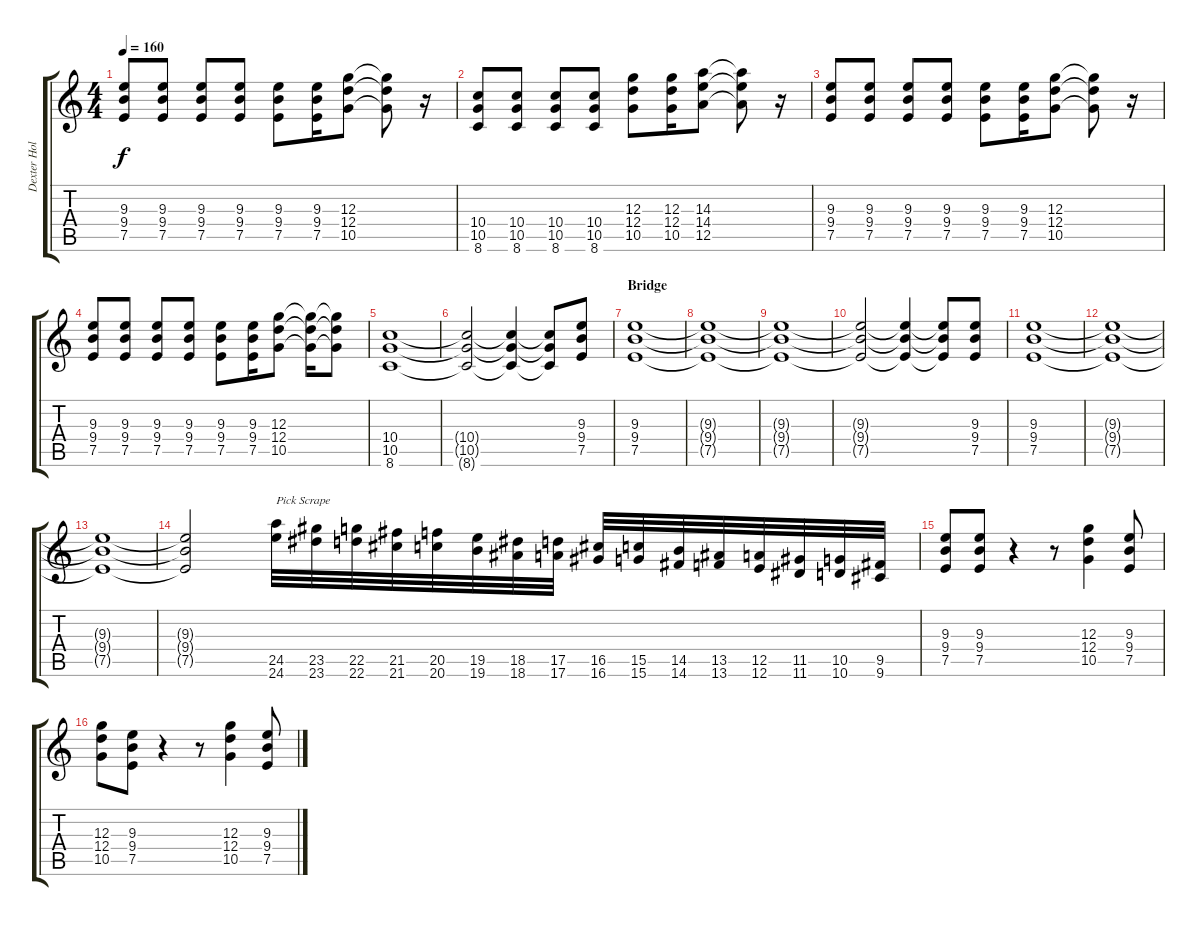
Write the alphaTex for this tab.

\track ("Dexter Holland" "Dexter Hol") {instrument distortionguitar}
\staff {score tabs}
\tuning (E4 B3 G3 D3 A2 E2) {hide}
\ts (4 4)
\tempo 160
\clef g2
\ks c
(9.3 9.4 7.5).8{dy f} (9.3 9.4 7.5).8 (9.3 9.4 7.5).8 (9.3 9.4 7.5).8 (9.3 9.4 7.5).8 (9.3 9.4 7.5).16 (12.3 12.4 10.5).8 (12.3{t} 12.4{t} 10.5{t}).8 r.16 |
(10.4 10.5 8.6).8 (10.4 10.5 8.6).8 (10.4 10.5 8.6).8 (10.4 10.5 8.6).8 (12.3 12.4 10.5).8 (12.3 12.4 10.5).16 (14.3 14.4 12.5).8 (14.3{t} 14.4{t} 12.5{t}).8 r.16 |
(9.3 9.4 7.5).8 (9.3 9.4 7.5).8 (9.3 9.4 7.5).8 (9.3 9.4 7.5).8 (9.3 9.4 7.5).8 (9.3 9.4 7.5).16 (12.3 12.4 10.5).8 (12.3{t} 12.4{t} 10.5{t}).8 r.16 |
(9.3 9.4 7.5).8 (9.3 9.4 7.5).8 (9.3 9.4 7.5).8 (9.3 9.4 7.5).8 (9.3 9.4 7.5).8 (9.3 9.4 7.5).16 (12.3 12.4 10.5).8 (12.3{t} 12.4{t} 10.5{t}).16 (12.3{t} 12.4{t} 10.5{t}).8 |
(10.4 10.5 8.6).1 |
(10.4{t} 10.5{t} 8.6{t}).2 (10.4{t} 10.5{t} 8.6{t}).4 (10.4{t} 10.5{t} 8.6{t}).8 (9.3 9.4 7.5).8 |
\section ("" "Bridge")
(9.3 9.4 7.5).1 |
(9.3{t} 9.4{t} 7.5{t}).1 |
(9.3{t} 9.4{t} 7.5{t}).1 |
(9.3{t} 9.4{t} 7.5{t}).2 (9.3{t} 9.4{t} 7.5{t}).4 (9.3{t} 9.4{t} 7.5{t}).8 (9.3 9.4 7.5).8 |
(9.3 9.4 7.5).1 |
(9.3{t} 9.4{t} 7.5{t}).1 |
(9.3{t} 9.4{t} 7.5{t}).1 |
(9.3{t} 9.4{t} 7.5{t}).2 (24.5 24.6).32{txt "Pick Scrape"} (23.5 23.6).32 (22.5 22.6).32 (21.5 21.6).32 (20.5 20.6).32 (19.5 19.6).32 (18.5 18.6).32 (17.5 17.6).32 (16.5 16.6).32 (15.5 15.6).32 (14.5 14.6).32 (13.5 13.6).32 (12.5 12.6).32 (11.5 11.6).32 (10.5 10.6).32 (9.5 9.6).32 |
(9.3 9.4 7.5).8 (9.3 9.4 7.5).8 r.4 r.8 (12.3 12.4 10.5).4 (9.3 9.4 7.5).8 |
(12.3 12.4 10.5).8 (9.3 9.4 7.5).8 r.4 r.8 (12.3 12.4 10.5).4 (9.3 9.4 7.5).8
